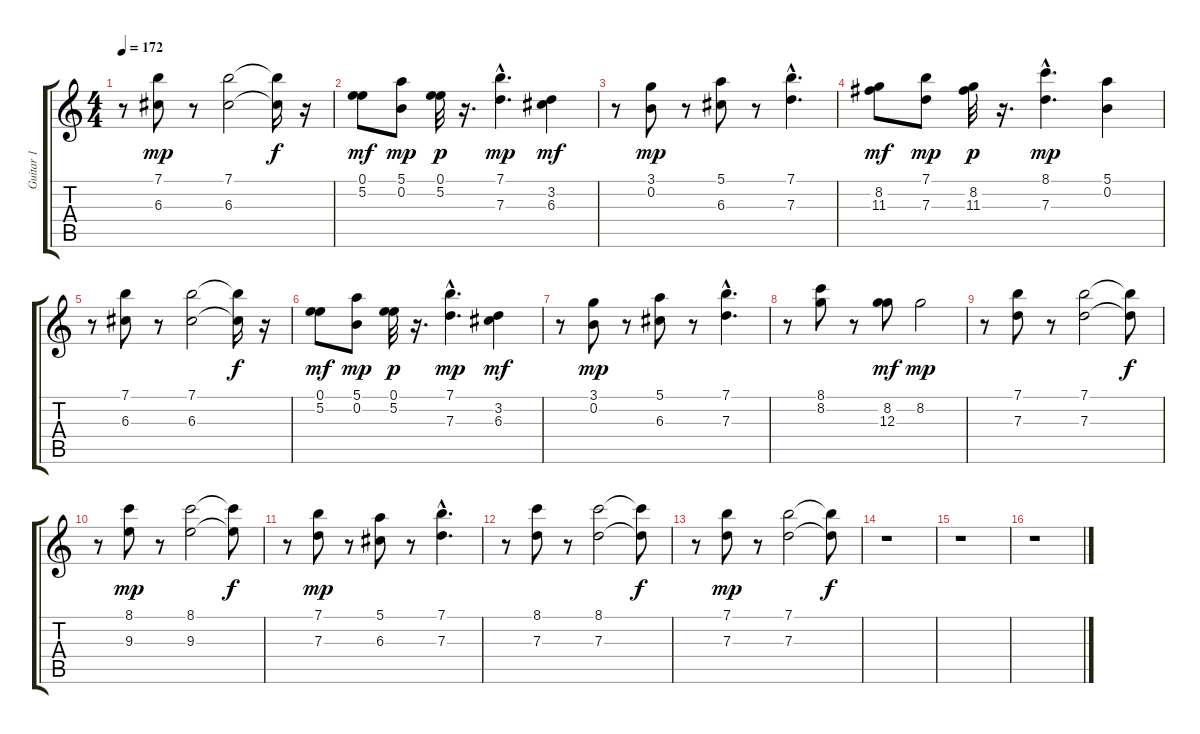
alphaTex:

\track ("Guitar 1" "Guitar 1") {instrument acousticguitarsteel}
\staff {score tabs}
\tuning (E4 B3 G3 D3 A2 E2) {hide}
\ts (4 4)
\tempo 172
\clef g2
\ks c
r.8{dy mp} (7.1 6.3).8 r.8 (7.1 6.3).2 (7.1{t} 6.3{t}).16{dy f} r.16 |
(0.1 5.2).8{dy mf} (5.1 0.2).8{dy mp} (0.1 5.2).32{dy p} r.16{d} (7.1{hac} 7.3{hac}).4{d dy mp} (3.2 6.3).4{dy mf} |
r.8 (3.1 0.2).8{dy mp} r.8 (5.1 6.3).8 r.8 (7.1{hac} 7.3{hac}).4{d} |
(8.2 11.3).8{dy mf} (7.1 7.3).8{dy mp} (8.2 11.3).32{dy p} r.16{d} (8.1{hac} 7.3{hac}).4{d dy mp} (5.1 0.2).4 |
r.8 (7.1 6.3).8 r.8 (7.1 6.3).2 (7.1{t} 6.3{t}).16{dy f} r.16 |
(0.1 5.2).8{dy mf} (5.1 0.2).8{dy mp} (0.1 5.2).32{dy p} r.16{d} (7.1{hac} 7.3{hac}).4{d dy mp} (3.2 6.3).4{dy mf} |
r.8 (3.1 0.2).8{dy mp} r.8 (5.1 6.3).8 r.8 (7.1{hac} 7.3{hac}).4{d} |
r.8 (8.1 8.2).8 r.8 (8.2 12.3).8{dy mf} 8.2.2{dy mp} |
r.8 (7.1 7.3).8 r.8 (7.1 7.3).2 (7.1{t} 7.3{t}).8{dy f} |
r.8 (8.1 9.3).8{dy mp} r.8 (8.1 9.3).2 (8.1{t} 9.3{t}).8{dy f} |
r.8 (7.1 7.3).8{dy mp} r.8 (5.1 6.3).8 r.8 (7.1{hac} 7.3{hac}).4{d} |
r.8 (8.1 7.3).8 r.8 (8.1 7.3).2 (8.1{t} 7.3{t}).8{dy f} |
r.8 (7.1 7.3).8{dy mp} r.8 (7.1 7.3).2 (7.1{t} 7.3{t}).8{dy f} |
r.1 |
r.1 |
r.1
